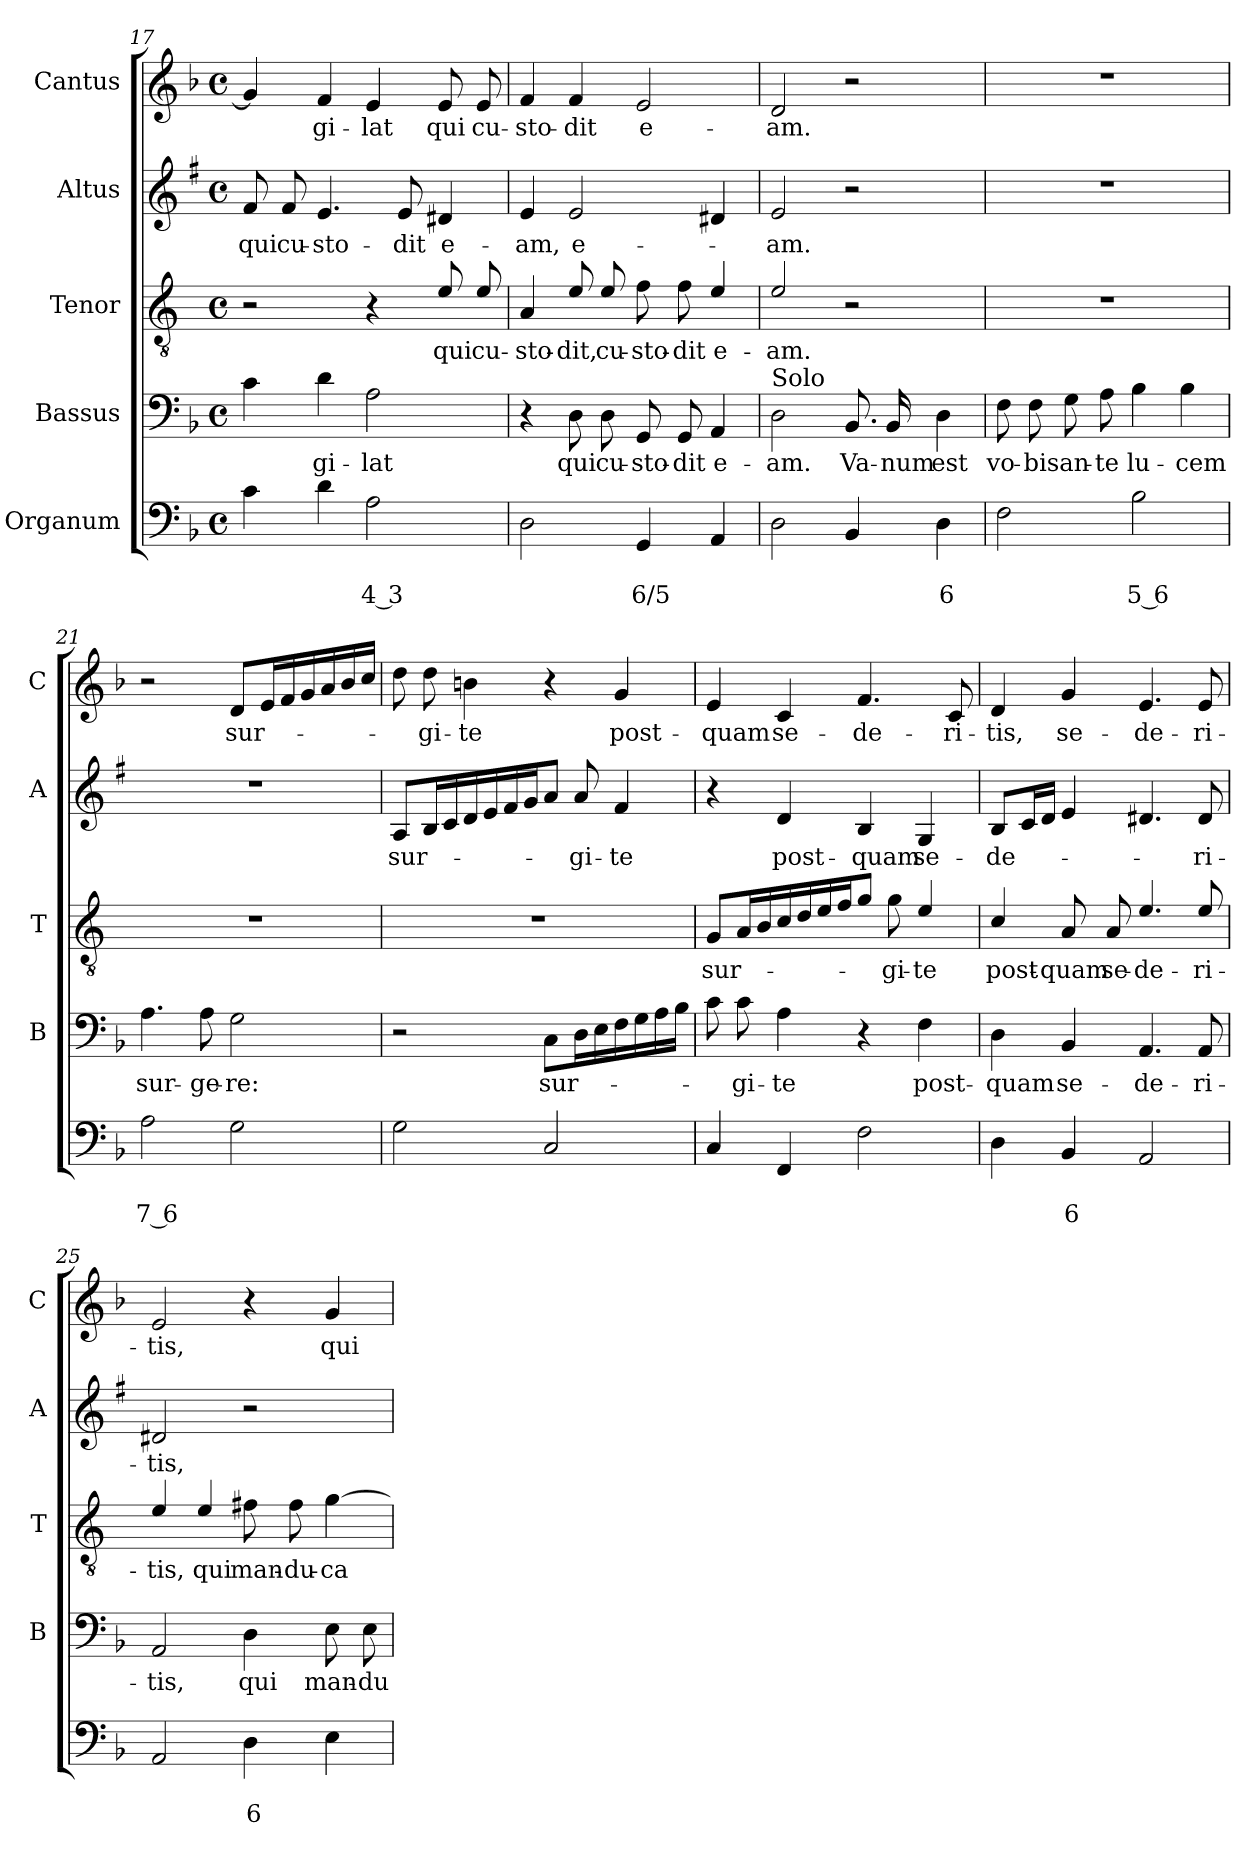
**kern	**text	**text	**kern	**text	**kern	**text	**kern	**text	**kern	**text
*part5	*part5	*part5	*part4	*part4	*part3	*part3	*part2	*part2	*part1	*part1
*staff5	*staff5	*staff5	*staff4	*staff4	*staff3	*staff3	*staff2	*staff2	*staff1	*staff1
*I"Organum	*	*	*I"Bassus	*	*I"Tenor	*	*I"Altus	*	*I"Cantus	*
*	*	*	*I'B	*	*I'T	*	*I'A	*	*I'C	*
*clefF4	*	*	*clefF4	*	*clefGv2	*	*clefG2	*	*clefG2	*
*	*	*	*	*	*ITrd4c7	*	*ITrd1c2	*	*	*
*k[b-]	*	*	*k[b-]	*	*k[b-]	*	*k[b-]	*	*k[b-]	*
*F:	*	*	*F:	*	*F:	*	*F:	*	*F:	*
*M4/4	*	*	*M4/4	*	*M4/4	*	*M4/4	*	*M4/4	*
*met(c)	*	*	*met(c)	*	*met(c)	*	*met(c)	*	*met(c)	*
=17	=17	=17	=17	=17	=17	=17	=17	=17	=17	=17
!	!	!	!	!	!	!	!	!LO:LY:b	!	!
4c\	.	.	4c\	.	2r	.	8e/	qui	4g/]	.
!	!	!	!	!	!	!	!	!LO:LY:b	!	!
.	.	.	.	.	.	.	8e/	cu-	.	.
!	!	!	!	!LO:LY:b	!	!	!	!LO:LY:b	!	!LO:LY:b
4d\	.	.	4d\	-gi-	.	.	4.d/	-sto-	4f/	-gi-
!	!	!LO:LY:b	!	!LO:LY:b	!	!	!	!	!	!LO:LY:b
2A\	.	4 3	2A\	-lat	4r	.	.	.	4e/	-lat
!	!	!	!	!	!	!	!	!LO:LY:b	!	!
.	.	.	.	.	.	.	8d/	-dit	.	.
!	!	!	!	!	!	!LO:LY:b	!	!LO:LY:b	!	!LO:LY:b
.	.	.	.	.	8A/	qui	4c#X/	e-	8e/	qui
!	!	!	!	!	!	!LO:LY:b	!	!	!	!LO:LY:b
.	.	.	.	.	8A/	cu-	.	.	8e/	cu-
=18	=18	=18	=18	=18	=18	=18	=18	=18	=18	=18
!	!	!	!	!	!	!LO:LY:b	!	!LO:LY:b	!	!LO:LY:b
2D\	.	.	4r	.	4D/	-sto-	4d/	-am,	4f/	-sto-
!	!	!	!	!LO:LY:b	!	!LO:LY:b	!	!LO:LY:b	!	!LO:LY:b
.	.	.	8D\	qui	8A/	-dit,	2d/	e-	4f/	-dit
!	!	!	!	!LO:LY:b	!	!LO:LY:b	!	!	!	!
.	.	.	8D\	cu-	8A/	cu-	.	.	.	.
!	!	!LO:LY:b	!	!LO:LY:b	!	!LO:LY:b	!	!	!	!LO:LY:b
4GG/	.	6/5	8GG/	-sto-	8B-\	-sto-	.	.	2e/	e-
!	!	!	!	!LO:LY:b	!	!LO:LY:b	!	!	!	!
.	.	.	8GG/	-dit	8B-\	-dit	.	.	.	.
!	!	!	!	!LO:LY:b	!	!LO:LY:b	!	!	!	!
4AA/	.	.	4AA/	e-	4A/	e-	4c#X/	.	.	.
=19	=19	=19	=19	=19	=19	=19	=19	=19	=19	=19
!	!	!	!LO:TX:a:t=Solo	!	!	!	!	!	!	!
!	!	!	!	!LO:LY:b	!	!LO:LY:b	!	!LO:LY:b	!	!LO:LY:b
2D\	.	.	2D\	-am.	2A/	-am.	2d/	-am.	2d/	-am.
!	!	!	!	!LO:LY:b	!	!	!	!	!	!
4BB-/	.	.	8.BB-/	Va-	2r	.	2r	.	2r	.
!	!	!	!	!LO:LY:b	!	!	!	!	!	!
.	.	.	16BB-/	-num	.	.	.	.	.	.
!	!	!LO:LY:b	!	!LO:LY:b	!	!	!	!	!	!
4D\	.	6	4D\	est	.	.	.	.	.	.
=20	=20	=20	=20	=20	=20	=20	=20	=20	=20	=20
!	!	!	!	!LO:LY:b	!	!	!	!	!	!
2F\	.	.	8F\	vo-	1r	.	1r	.	1r	.
!	!	!	!	!LO:LY:b	!	!	!	!	!	!
.	.	.	8F\	-bis	.	.	.	.	.	.
!	!	!	!	!LO:LY:b	!	!	!	!	!	!
.	.	.	8G\	an-	.	.	.	.	.	.
!	!	!	!	!LO:LY:b	!	!	!	!	!	!
.	.	.	8A\	-te	.	.	.	.	.	.
!	!	!LO:LY:b	!	!LO:LY:b	!	!	!	!	!	!
2B-\	.	5 6	4B-\	lu-	.	.	.	.	.	.
!	!	!	!	!LO:LY:b	!	!	!	!	!	!
.	.	.	4B-\	-cem	.	.	.	.	.	.
!!LO:LB:g=z
=21	=21	=21	=21	=21	=21	=21	=21	=21	=21	=21
!	!	!LO:LY:b	!	!LO:LY:b	!	!	!	!	!	!
2A\	.	7 6	4.A\	sur-	1r	.	1r	.	2r	.
!	!	!	!	!LO:LY:b	!	!	!	!	!	!
.	.	.	8A\	-ge-	.	.	.	.	.	.
!	!	!	!	!LO:LY:b	!	!	!	!	!	!LO:LY:b
2G\	.	.	2G\	-re:	.	.	.	.	8d/L	sur-
.	.	.	.	.	.	.	.	.	16e/L	.
.	.	.	.	.	.	.	.	.	16f/	.
.	.	.	.	.	.	.	.	.	16g/	.
.	.	.	.	.	.	.	.	.	16a/	.
.	.	.	.	.	.	.	.	.	16b-/	.
.	.	.	.	.	.	.	.	.	16cc/JJ	.
=22	=22	=22	=22	=22	=22	=22	=22	=22	=22	=22
!	!	!	!	!	!	!	!	!LO:LY:b	!	!
2G\	.	.	2r	.	1r	.	8G/L	sur-	8dd\	.
!	!	!	!	!	!	!	!	!	!	!LO:LY:b
.	.	.	.	.	.	.	16A/L	.	8dd\	-gi-
.	.	.	.	.	.	.	16B-/	.	.	.
!	!	!	!	!	!	!	!	!	!	!LO:LY:b
.	.	.	.	.	.	.	16c/	.	4bn\	-te
.	.	.	.	.	.	.	16d/	.	.	.
.	.	.	.	.	.	.	16e/	.	.	.
.	.	.	.	.	.	.	16f/J	.	.	.
!	!	!	!	!LO:LY:b	!	!	!	!	!	!
2C/	.	.	8C\L	sur-	.	.	8g/J	.	4r	.
!	!	!	!	!	!	!	!	!LO:LY:b	!	!
.	.	.	16D\L	.	.	.	8g/	-gi-	.	.
.	.	.	16E\	.	.	.	.	.	.	.
!	!	!	!	!	!	!	!	!LO:LY:b	!	!LO:LY:b
.	.	.	16F\	.	.	.	4e/	-te	4g/	post-
.	.	.	16G\	.	.	.	.	.	.	.
.	.	.	16A\	.	.	.	.	.	.	.
.	.	.	16B-\JJ	.	.	.	.	.	.	.
=23	=23	=23	=23	=23	=23	=23	=23	=23	=23	=23
!	!	!	!	!	!	!LO:LY:b	!	!	!	!LO:LY:b
4C/	.	.	8c\	.	8C/L	sur-	4r	.	4e/	-quam
!	!	!	!	!LO:LY:b	!	!	!	!	!	!
.	.	.	8c\	-gi-	16D/L	.	.	.	.	.
.	.	.	.	.	16E/	.	.	.	.	.
!	!	!	!	!LO:LY:b	!	!	!	!LO:LY:b	!	!LO:LY:b
4FF/	.	.	4A\	-te	16F/	.	4c/	post-	4c/	se-
.	.	.	.	.	16G/	.	.	.	.	.
.	.	.	.	.	16A/	.	.	.	.	.
.	.	.	.	.	16B-/J	.	.	.	.	.
!	!	!	!	!	!	!	!	!LO:LY:b	!	!LO:LY:b
2F\	.	.	4r	.	8c/J	.	4A/	-quam	4.f/	-de-
!	!	!	!	!	!	!LO:LY:b	!	!	!	!
.	.	.	.	.	8c\	-gi-	.	.	.	.
!	!	!	!	!LO:LY:b	!	!LO:LY:b	!	!LO:LY:b	!	!
.	.	.	4F\	post-	4A/	-te	4F/	se-	.	.
!	!	!	!	!	!	!	!	!	!	!LO:LY:b
.	.	.	.	.	.	.	.	.	8c/	-ri-
=24	=24	=24	=24	=24	=24	=24	=24	=24	=24	=24
!	!	!	!	!LO:LY:b	!	!LO:LY:b	!	!LO:LY:b	!	!LO:LY:b
4D\	.	.	4D\	-quam	4F/	post-	8A/L	-de-	4d/	-tis,
.	.	.	.	.	.	.	16B-/L	.	.	.
.	.	.	.	.	.	.	16c/JJ	.	.	.
!	!	!LO:LY:b	!	!LO:LY:b	!	!LO:LY:b	!	!	!	!LO:LY:b
4BB-/	.	6	4BB-/	se-	8D/	-quam	4d/	.	4g/	se-
!	!	!	!	!	!	!LO:LY:b	!	!	!	!
.	.	.	.	.	8D/	se-	.	.	.	.
!	!	!	!	!LO:LY:b	!	!LO:LY:b	!	!	!	!LO:LY:b
2AA/	.	.	4.AA/	-de-	4.A/	-de-	4.c#X/	.	4.e/	-de-
!	!	!	!	!LO:LY:b	!	!LO:LY:b	!	!LO:LY:b	!	!LO:LY:b
.	.	.	8AA/	-ri-	8A/	-ri-	8c#/	-ri-	8e/	-ri-
=25	=25	=25	=25	=25	=25	=25	=25	=25	=25	=25
!	!	!	!	!LO:LY:b	!	!LO:LY:b	!	!LO:LY:b	!	!LO:LY:b
2AA/	.	.	2AA/	-tis,	4A/	-tis,	2c#X/	-tis,	2e/	-tis,
!	!	!	!	!	!	!LO:LY:b	!	!	!	!
.	.	.	.	.	4A/	qui	.	.	.	.
!	!	!LO:LY:b	!	!LO:LY:b	!	!LO:LY:b	!	!	!	!
4D\	.	6	4D\	qui	8Bn\	man-	2r	.	4r	.
!	!	!	!	!	!	!LO:LY:b	!	!	!	!
.	.	.	.	.	8B\	-du-	.	.	.	.
!	!	!	!	!LO:LY:b	!	!LO:LY:b	!	!	!	!LO:LY:b
4E\	.	.	8E\	man-	[4c\	-ca-	.	.	4g/	qui
!	!	!	!	!LO:LY:b	!	!	!	!	!	!
.	.	.	8E\	-du-	.	.	.	.	.	.
=	=	=	=	=	=	=	=	=	=	=
*-	*-	*-	*-	*-	*-	*-	*-	*-	*-	*-
